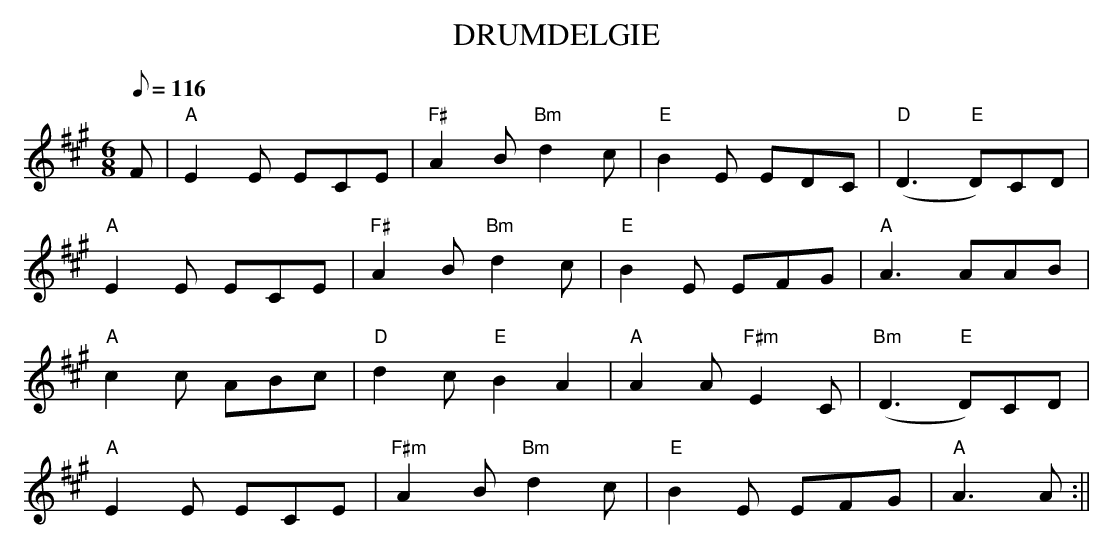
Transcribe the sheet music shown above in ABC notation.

X:1
T:DRUMDELGIE
M:6/8
L:1/8
Q:116
K:A
F | "A" E2 E ECE |"F#" A2 B"Bm" d2 c |"E" B2 E EDC|"D"  (D3 "E"D)CD|!
"A"E2 E ECE|"F#" A2 B "Bm" d2 c| "E" B2 E EFG|"A" A3 AAB|!
 "A" c2 c ABc|"D"d2 c"E" B2 A2|"A" A2 A "F#m" E2 C| "Bm"(D3"E" D)CD|!
"A" E2 E ECE|"F#m" A2 B "Bm" d2 c|"E" B2 E EFG| "A" A3 A :||
